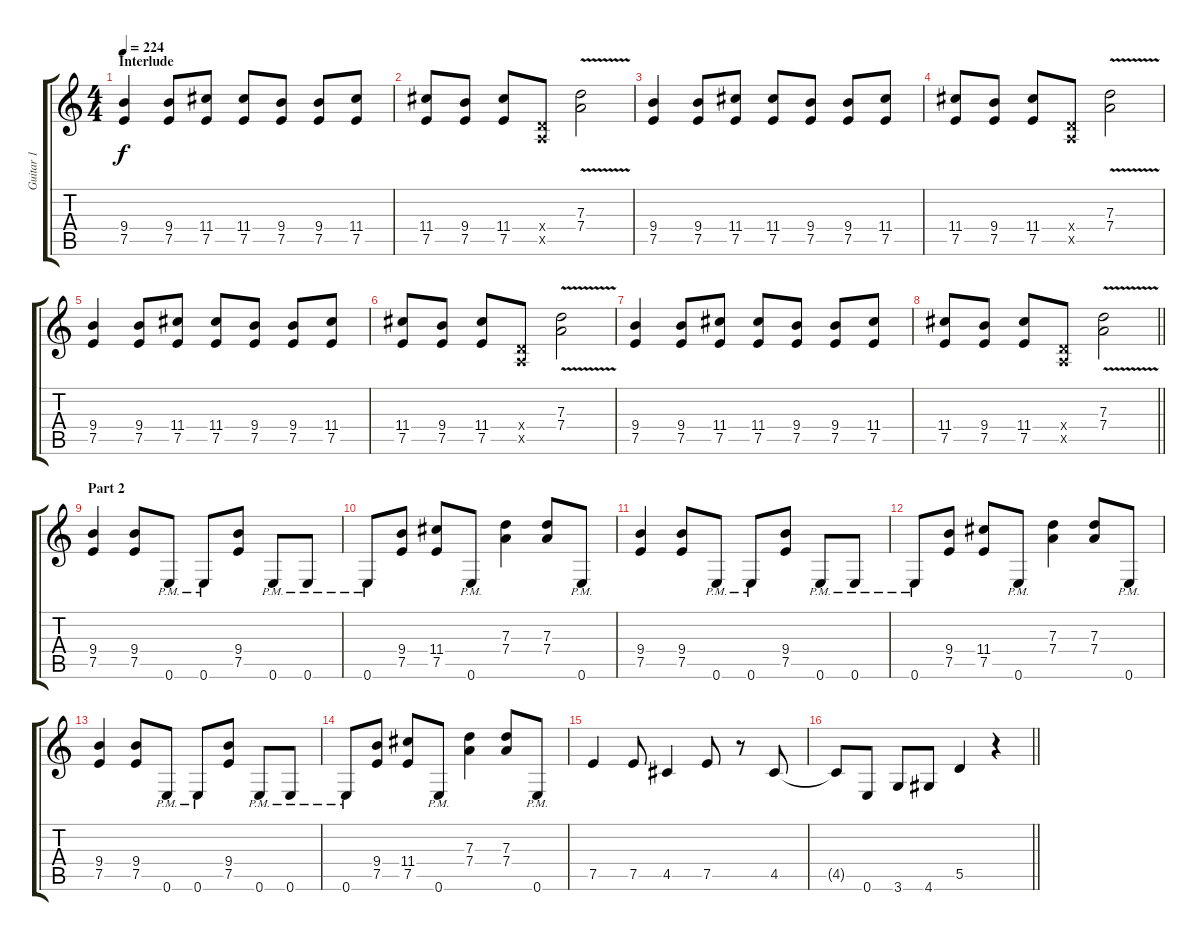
\track ("Guitar 1" "Guitar 1") {instrument acousticguitarsteel}
\staff {score tabs}
\tuning (E4 B3 G3 D3 A2 E2) {hide}
\ts (4 4)
\section ("" "Interlude")
\tempo 224
\clef g2
\ks c
(9.4 7.5).4{dy f} (9.4 7.5).8 (11.4 7.5).8 (11.4 7.5).8 (9.4 7.5).8 (9.4 7.5).8 (11.4 7.5).8 |
(11.4 7.5).8 (9.4 7.5).8 (11.4 7.5).8 (0.4{x} 0.5{x}).8 (7.3{v} 7.4{v}).2 |
(9.4 7.5).4 (9.4 7.5).8 (11.4 7.5).8 (11.4 7.5).8 (9.4 7.5).8 (9.4 7.5).8 (11.4 7.5).8 |
(11.4 7.5).8 (9.4 7.5).8 (11.4 7.5).8 (0.4{x} 0.5{x}).8 (7.3{v} 7.4{v}).2 |
(9.4 7.5).4 (9.4 7.5).8 (11.4 7.5).8 (11.4 7.5).8 (9.4 7.5).8 (9.4 7.5).8 (11.4 7.5).8 |
(11.4 7.5).8 (9.4 7.5).8 (11.4 7.5).8 (0.4{x} 0.5{x}).8 (7.3{v} 7.4{v}).2 |
(9.4 7.5).4 (9.4 7.5).8 (11.4 7.5).8 (11.4 7.5).8 (9.4 7.5).8 (9.4 7.5).8 (11.4 7.5).8 |
\barLineRight lightlight
(11.4 7.5).8 (9.4 7.5).8 (11.4 7.5).8 (0.4{x} 0.5{x}).8 (7.3{v} 7.4{v}).2 |
\section ("" "Part 2")
(9.4 7.5).4 (9.4 7.5).8 0.6{pm}.8 0.6{pm}.8 (9.4 7.5).8 0.6{pm}.8 0.6{pm}.8 |
0.6{pm}.8 (9.4 7.5).8 (11.4 7.5).8 0.6{pm}.8 (7.3 7.4).4 (7.3 7.4).8 0.6{pm}.8 |
(9.4 7.5).4 (9.4 7.5).8 0.6{pm}.8 0.6{pm}.8 (9.4 7.5).8 0.6{pm}.8 0.6{pm}.8 |
0.6{pm}.8 (9.4 7.5).8 (11.4 7.5).8 0.6{pm}.8 (7.3 7.4).4 (7.3 7.4).8 0.6{pm}.8 |
(9.4 7.5).4 (9.4 7.5).8 0.6{pm}.8 0.6{pm}.8 (9.4 7.5).8 0.6{pm}.8 0.6{pm}.8 |
0.6{pm}.8 (9.4 7.5).8 (11.4 7.5).8 0.6{pm}.8 (7.3 7.4).4 (7.3 7.4).8 0.6{pm}.8 |
7.5.4 7.5.8 4.5.4 7.5.8 r.8 4.5.8 |
\barLineRight lightlight
4.5{t}.8 0.6.8 3.6.8 4.6.8 5.5.4 r.4
